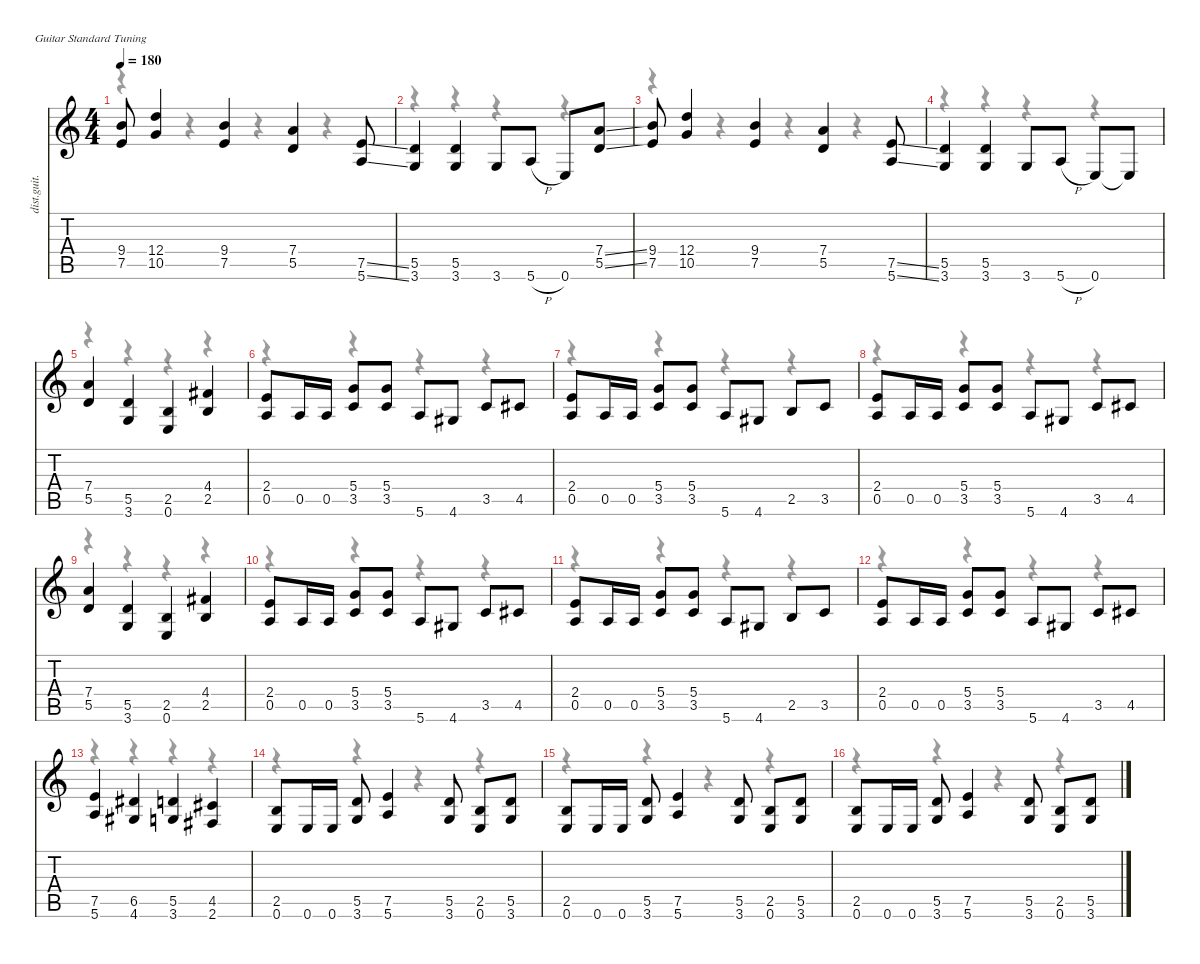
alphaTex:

\defaultSystemsLayout 4
\hideDynamics
\bracketExtendMode nobrackets
\otherSystemsTrackNameOrientation horizontal
\track ("guitar" "dist.guit.") {instrument distortionguitar}
\staff {score tabs}
\tuning (E4 B3 G3 D3 A2 E2)
\voice
\ts (4 4)
\tempo 180
\clef g2
\ks c
(9.4 7.5).8{dy f beam Up} (12.4 10.5).4{beam Up} (9.4 7.5).4{beam Up} (7.4 5.5).4{beam Up} (7.5{ss} 5.6{ss}).8{beam Up} |
(5.5 3.6).4{beam Up} (5.5 3.6).4{beam Up} 3.6.8{beam Up} 5.6{h}.8{beam Up} 0.6.8{beam Up} (7.4{ss} 5.5{ss}).8{beam Up} |
(9.4 7.5).8{beam Up} (12.4 10.5).4{beam Up} (9.4 7.5).4{beam Up} (7.4 5.5).4{beam Up} (7.5{ss} 5.6{ss}).8{beam Up} |
(5.5 3.6).4{beam Up} (5.5 3.6).4{beam Up} 3.6.8{beam Up} 5.6{h}.8{beam Up} 0.6.8{beam Up} 0.6{t}.8{beam Up} |
(7.4 5.5).4{beam Up} (5.5 3.6).4{beam Up} (2.5 0.6).4{beam Up} (4.4{acc #} 2.5).4{beam Up} |
(2.4 0.5).8{beam Up} 0.5.16{beam Up} 0.5.16{beam Up} (5.4 3.5).8{beam Up} (5.4 3.5).8{beam Up} 5.6.8{beam Up} 4.6{acc #}.8{beam Up} 3.5.8{beam Up} 4.5{acc #}.8{beam Up} |
(2.4 0.5).8{beam Up} 0.5.16{beam Up} 0.5.16{beam Up} (5.4 3.5).8{beam Up} (5.4 3.5).8{beam Up} 5.6.8{beam Up} 4.6{acc #}.8{beam Up} 2.5.8{beam Up} 3.5.8{beam Up} |
(2.4 0.5).8{beam Up} 0.5.16{beam Up} 0.5.16{beam Up} (5.4 3.5).8{beam Up} (5.4 3.5).8{beam Up} 5.6.8{beam Up} 4.6{acc #}.8{beam Up} 3.5.8{beam Up} 4.5{acc #}.8{beam Up} |
(7.4 5.5).4{beam Up} (5.5 3.6).4{beam Up} (2.5 0.6).4{beam Up} (4.4{acc #} 2.5).4{beam Up} |
(2.4 0.5).8{beam Up} 0.5.16{beam Up} 0.5.16{beam Up} (5.4 3.5).8{beam Up} (5.4 3.5).8{beam Up} 5.6.8{beam Up} 4.6{acc #}.8{beam Up} 3.5.8{beam Up} 4.5{acc #}.8{beam Up} |
(2.4 0.5).8{beam Up} 0.5.16{beam Up} 0.5.16{beam Up} (5.4 3.5).8{beam Up} (5.4 3.5).8{beam Up} 5.6.8{beam Up} 4.6{acc #}.8{beam Up} 2.5.8{beam Up} 3.5.8{beam Up} |
(2.4 0.5).8{beam Up} 0.5.16{beam Up} 0.5.16{beam Up} (5.4 3.5).8{beam Up} (5.4 3.5).8{beam Up} 5.6.8{beam Up} 4.6{acc #}.8{beam Up} 3.5.8{beam Up} 4.5{acc #}.8{beam Up} |
(7.5 5.6).4{beam Up} (6.5{acc #} 4.6{acc #}).4{beam Up} (5.5 3.6).4{beam Up} (4.5{acc #} 2.6{acc #}).4{beam Up} |
(2.5 0.6).8{beam Up} 0.6.16{beam Up} 0.6.16{beam Up} (5.5 3.6).8{beam Up} (7.5 5.6).4{beam Up} (5.5 3.6).8{beam Up} (2.5 0.6).8{beam Up} (5.5 3.6).8{beam Up} |
(2.5 0.6).8{beam Up} 0.6.16{beam Up} 0.6.16{beam Up} (5.5 3.6).8{beam Up} (7.5 5.6).4{beam Up} (5.5 3.6).8{beam Up} (2.5 0.6).8{beam Up} (5.5 3.6).8{beam Up} |
(2.5 0.6).8{beam Up} 0.6.16{beam Up} 0.6.16{beam Up} (5.5 3.6).8{beam Up} (7.5 5.6).4{beam Up} (5.5 3.6).8{beam Up} (2.5 0.6).8{beam Up} (5.5 3.6).8{beam Up}
\voice
\clef g2
\ottava regular
\simile none
\ks c
r.4{dy mf beam Down} r.4{beam Down} r.4{beam Down} r.4{beam Down} |
r.4{beam Down} r.4{beam Down} r.4{beam Down} r.4{beam Down} |
r.4{beam Down} r.4{beam Down} r.4{beam Down} r.4{beam Down} |
r.4{beam Down} r.4{beam Down} r.4{beam Down} r.4{beam Down} |
r.4{beam Down} r.4{beam Down} r.4{beam Down} r.4{beam Down} |
r.4{beam Down} r.4{beam Down} r.4{beam Down} r.4{beam Down} |
r.4{beam Down} r.4{beam Down} r.4{beam Down} r.4{beam Down} |
r.4{beam Down} r.4{beam Down} r.4{beam Down} r.4{beam Down} |
r.4{beam Down} r.4{beam Down} r.4{beam Down} r.4{beam Down} |
r.4{beam Down} r.4{beam Down} r.4{beam Down} r.4{beam Down} |
r.4{beam Down} r.4{beam Down} r.4{beam Down} r.4{beam Down} |
r.4{beam Down} r.4{beam Down} r.4{beam Down} r.4{beam Down} |
r.4{beam Down} r.4{beam Down} r.4{beam Down} r.4{beam Down} |
r.4{beam Down} r.4{beam Down} r.4{beam Down} r.4{beam Down} |
r.4{beam Down} r.4{beam Down} r.4{beam Down} r.4{beam Down} |
r.4{beam Down} r.4{beam Down} r.4{beam Down} r.4{beam Down}
